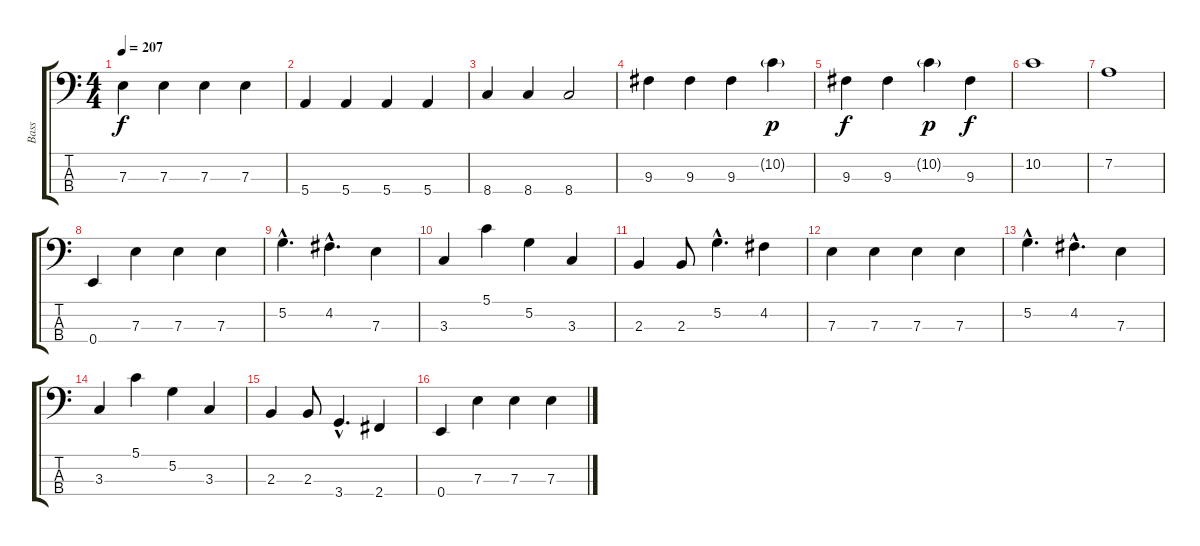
\track ("Bass" "Bass") {instrument acousticbass}
\staff {score tabs}
\tuning (G2 D2 A1 E1) {hide}
\ts (4 4)
\tempo 207
\clef f4
\ks c
7.3.4{dy f} 7.3.4 7.3.4 7.3.4 |
5.4.4 5.4.4 5.4.4 5.4.4 |
8.4.4 8.4.4 8.4.2 |
9.3.4 9.3.4 9.3.4 10.2{g}.4{dy p} |
9.3.4{dy f} 9.3.4 10.2{g}.4{dy p} 9.3.4{dy f} |
10.2.1 |
7.2.1 |
0.4.4 7.3.4 7.3.4 7.3.4 |
5.2{hac}.4{d} 4.2{hac}.4{d} 7.3.4 |
3.3.4 5.1.4 5.2.4 3.3.4 |
2.3.4 2.3.8 5.2{hac}.4{d} 4.2.4 |
7.3.4 7.3.4 7.3.4 7.3.4 |
5.2{hac}.4{d} 4.2{hac}.4{d} 7.3.4 |
3.3.4 5.1.4 5.2.4 3.3.4 |
2.3.4 2.3.8 3.4{hac}.4{d} 2.4.4 |
0.4.4 7.3.4 7.3.4 7.3.4
